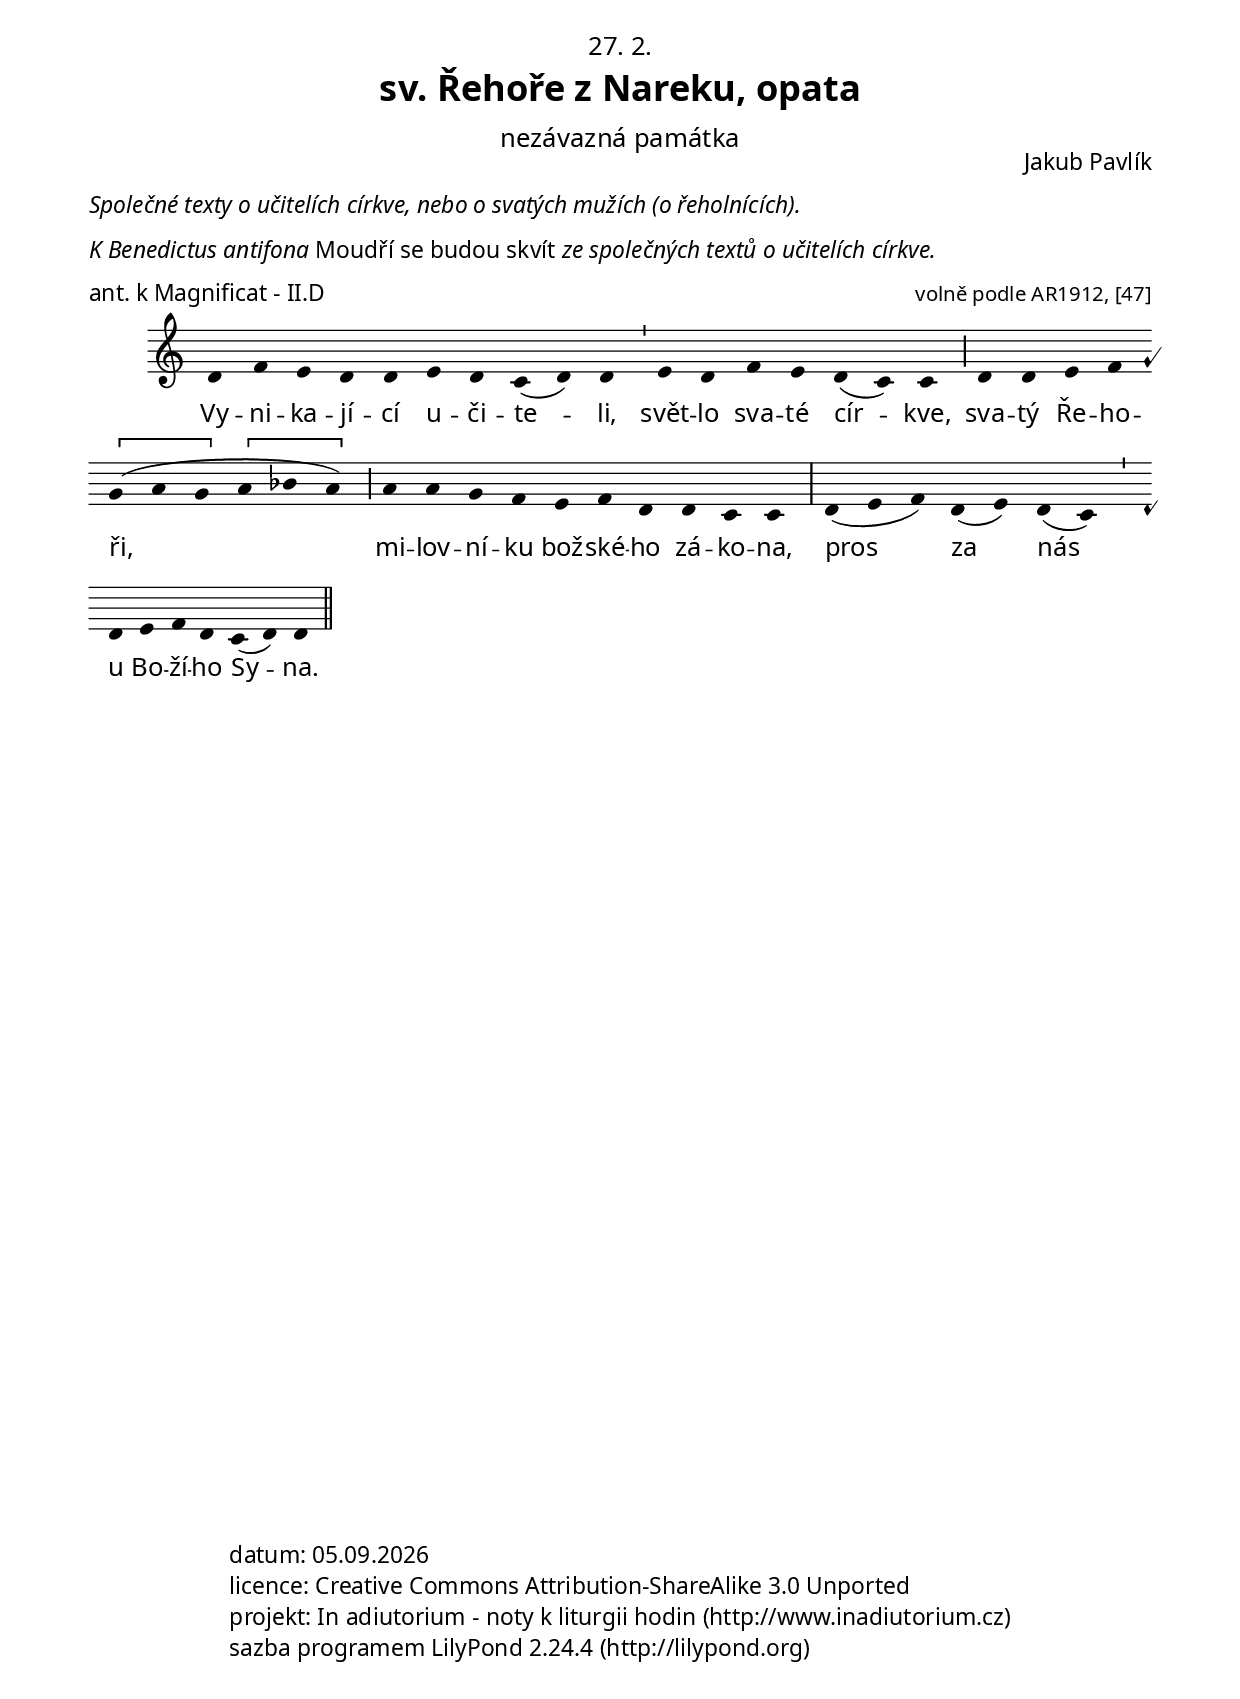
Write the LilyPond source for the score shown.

\version "2.19.16"

\include "../spolecne.ly"

\header {
  title = \markup\titleSvatek
            "sv. Řehoře z Nareku, opata"
            "nezávazná památka"
            "27. 2."
  composer = "Jakub Pavlík"
}

\markup\communia #'(#:ucitel #:reholnik)

\markup\justify\italic{
  K Benedictus antifona \upright{Moudří se budou skvít}
  ze společných textů o učitelích církve.
}

\score {
  \relative c' {
    \choralniRezim
    d4 f e d d e d c( d) d \barMin
    e d f e d( c) c \barMaior
    d d e f \[ g( a g \] \[ a bes a) \] \barMaior
    a a g f e f d d c c \barMax
    d( e f) d( e) d( c) \barMin
    d e f d c( d) d \barFinalis
  }
  \addlyrics {
    Vy -- ni -- ka -- jí -- cí u -- či -- te -- li,
    svět -- lo sva -- té cír -- kve,
    sva -- tý Ře -- ho -- ři,
    mi -- lov -- ní -- ku bož -- ské -- ho zá -- ko -- na,
    pros za nás
    u Bo -- ží -- ho Sy -- na.
  }
  \header {
    fons_externus = "volně podle AR1912, [47]"
    quid = "ant. k Magnificat"
    modus = "II"
    differentia = "D"
    psalmus = ""
    id = "2ne-amag"
    piece = \markup {\sestavTitulekBezZalmu}
  }
}
